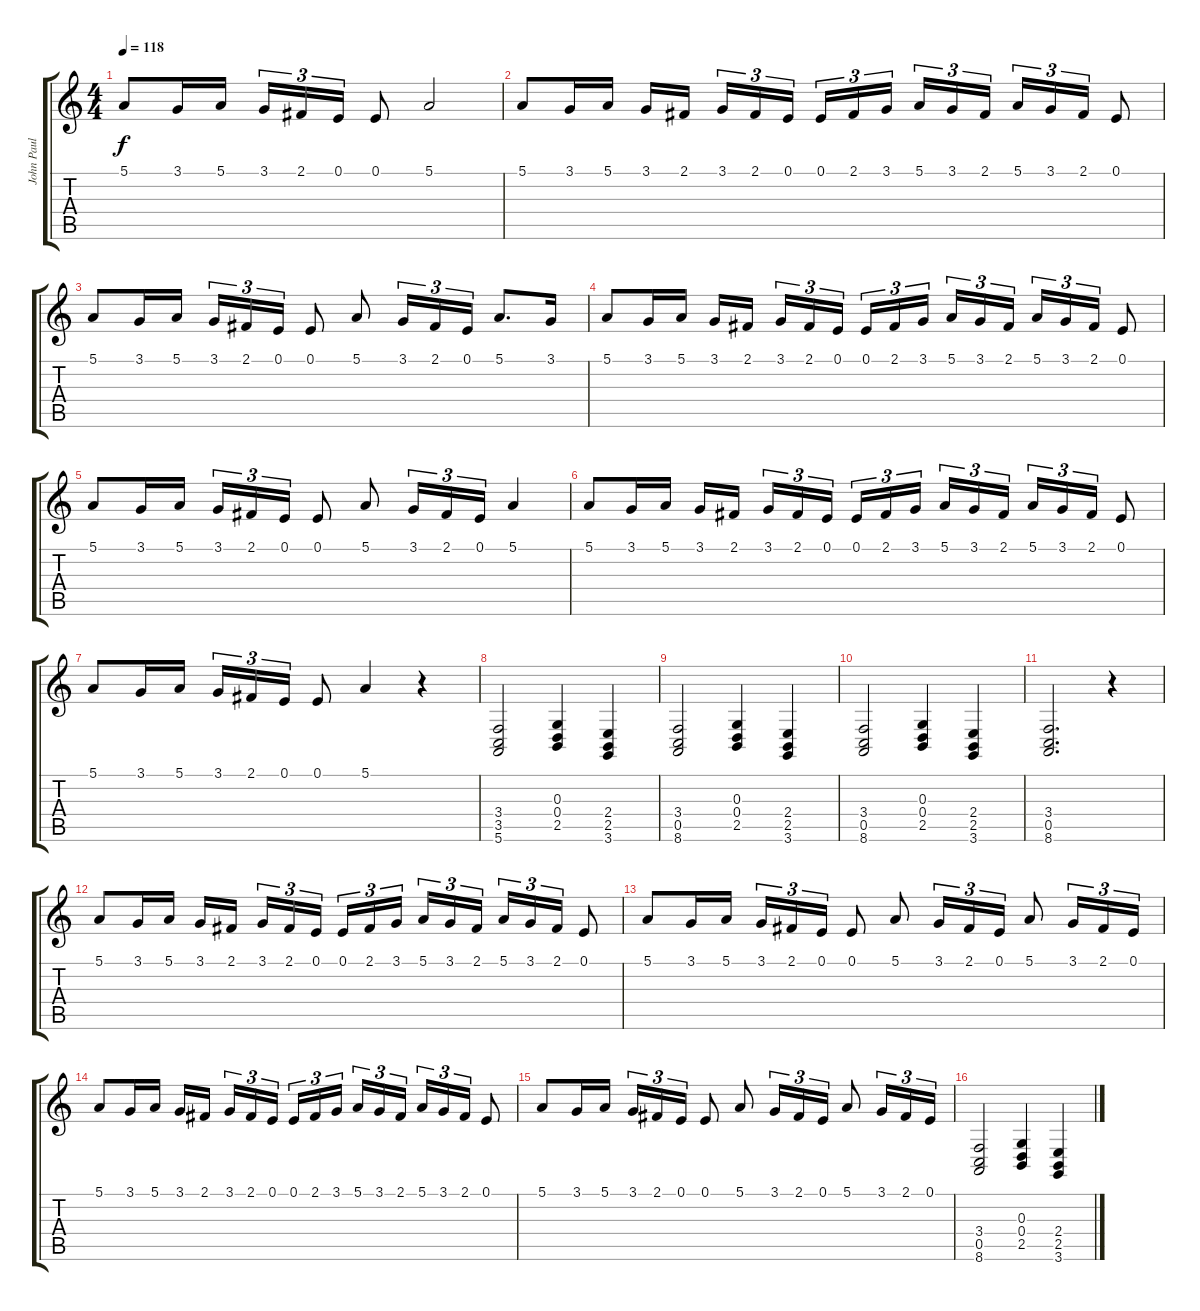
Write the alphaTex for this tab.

\track ("John Paul Jones (Orgão 3)" "John Paul ") {instrument brasssection}
\staff {score tabs}
\tuning (E4 B3 G3 D3 A2 E2) {hide}
\ts (4 4)
\tempo 118
\clef g2
\ks c
5.1.8{dy f} 3.1.16 5.1.16 3.1.16{tu (3 2)} 2.1.16{tu (3 2)} 0.1.16{tu (3 2)} 0.1.8 5.1.2 |
5.1.8 3.1.16 5.1.16 3.1.16 2.1.16{beam splitsecondary} 3.1.16{tu (3 2)} 2.1.16{tu (3 2)} 0.1.16{tu (3 2)} 0.1.16{tu (3 2)} 2.1.16{tu (3 2)} 3.1.16{tu (3 2) beam splitsecondary} 5.1.16{tu (3 2)} 3.1.16{tu (3 2)} 2.1.16{tu (3 2)} 5.1.16{tu (3 2)} 3.1.16{tu (3 2)} 2.1.16{tu (3 2)} 0.1.8 |
5.1.8 3.1.16 5.1.16 3.1.16{tu (3 2)} 2.1.16{tu (3 2)} 0.1.16{tu (3 2)} 0.1.8 5.1.8 3.1.16{tu (3 2)} 2.1.16{tu (3 2)} 0.1.16{tu (3 2)} 5.1.8{d} 3.1.16 |
5.1.8 3.1.16 5.1.16 3.1.16 2.1.16{beam splitsecondary} 3.1.16{tu (3 2)} 2.1.16{tu (3 2)} 0.1.16{tu (3 2)} 0.1.16{tu (3 2)} 2.1.16{tu (3 2)} 3.1.16{tu (3 2) beam splitsecondary} 5.1.16{tu (3 2)} 3.1.16{tu (3 2)} 2.1.16{tu (3 2)} 5.1.16{tu (3 2)} 3.1.16{tu (3 2)} 2.1.16{tu (3 2)} 0.1.8 |
5.1.8 3.1.16 5.1.16 3.1.16{tu (3 2)} 2.1.16{tu (3 2)} 0.1.16{tu (3 2)} 0.1.8 5.1.8 3.1.16{tu (3 2)} 2.1.16{tu (3 2)} 0.1.16{tu (3 2)} 5.1.4 |
5.1.8 3.1.16 5.1.16 3.1.16 2.1.16{beam splitsecondary} 3.1.16{tu (3 2)} 2.1.16{tu (3 2)} 0.1.16{tu (3 2)} 0.1.16{tu (3 2)} 2.1.16{tu (3 2)} 3.1.16{tu (3 2) beam splitsecondary} 5.1.16{tu (3 2)} 3.1.16{tu (3 2)} 2.1.16{tu (3 2)} 5.1.16{tu (3 2)} 3.1.16{tu (3 2)} 2.1.16{tu (3 2)} 0.1.8 |
5.1.8 3.1.16 5.1.16 3.1.16{tu (3 2)} 2.1.16{tu (3 2)} 0.1.16{tu (3 2)} 0.1.8 5.1.4 r.4 |
(3.4 3.5 5.6).2 (0.3 0.4 2.5).4 (2.4 2.5 3.6).4 |
(3.4 0.5 8.6).2 (0.3 0.4 2.5).4 (2.4 2.5 3.6).4 |
(3.4 0.5 8.6).2 (0.3 0.4 2.5).4 (2.4 2.5 3.6).4 |
(3.4 0.5 8.6).2{d} r.4 |
5.1.8 3.1.16 5.1.16 3.1.16 2.1.16{beam splitsecondary} 3.1.16{tu (3 2)} 2.1.16{tu (3 2)} 0.1.16{tu (3 2)} 0.1.16{tu (3 2)} 2.1.16{tu (3 2)} 3.1.16{tu (3 2) beam splitsecondary} 5.1.16{tu (3 2)} 3.1.16{tu (3 2)} 2.1.16{tu (3 2)} 5.1.16{tu (3 2)} 3.1.16{tu (3 2)} 2.1.16{tu (3 2)} 0.1.8 |
5.1.8 3.1.16 5.1.16 3.1.16{tu (3 2)} 2.1.16{tu (3 2)} 0.1.16{tu (3 2)} 0.1.8 5.1.8 3.1.16{tu (3 2)} 2.1.16{tu (3 2)} 0.1.16{tu (3 2)} 5.1.8 3.1.16{tu (3 2)} 2.1.16{tu (3 2)} 0.1.16{tu (3 2)} |
5.1.8 3.1.16 5.1.16 3.1.16 2.1.16{beam splitsecondary} 3.1.16{tu (3 2)} 2.1.16{tu (3 2)} 0.1.16{tu (3 2)} 0.1.16{tu (3 2)} 2.1.16{tu (3 2)} 3.1.16{tu (3 2) beam splitsecondary} 5.1.16{tu (3 2)} 3.1.16{tu (3 2)} 2.1.16{tu (3 2)} 5.1.16{tu (3 2)} 3.1.16{tu (3 2)} 2.1.16{tu (3 2)} 0.1.8 |
5.1.8 3.1.16 5.1.16 3.1.16{tu (3 2)} 2.1.16{tu (3 2)} 0.1.16{tu (3 2)} 0.1.8 5.1.8 3.1.16{tu (3 2)} 2.1.16{tu (3 2)} 0.1.16{tu (3 2)} 5.1.8 3.1.16{tu (3 2)} 2.1.16{tu (3 2)} 0.1.16{tu (3 2)} |
(3.4 0.5 8.6).2 (0.3 0.4 2.5).4 (2.4 2.5 3.6).4
